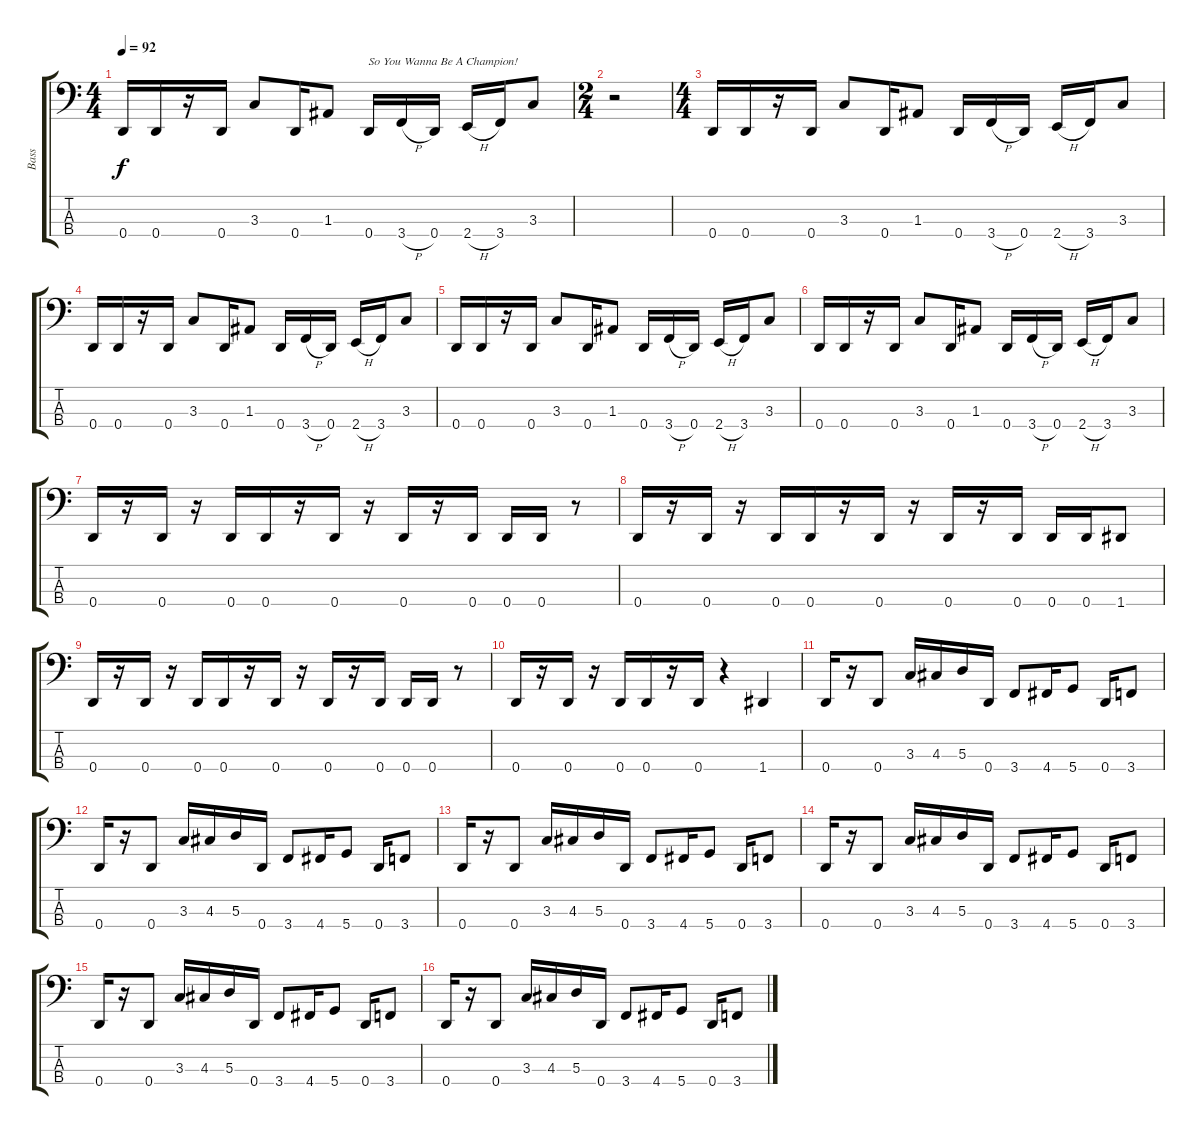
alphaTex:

\track ("Bass" "Bass") {instrument electricbasspick}
\staff {score tabs}
\tuning (G2 D2 A1 D1) {hide}
\ts (4 4)
\tempo 92
\clef f4
\ks c
0.4.16{dy f instrument electricbasspick} 0.4.16 r.16 0.4.16 3.3.8 0.4.16 1.3.8 0.4.16{txt "So You Wanna Be A Champion!"} 3.4{h}.16 0.4.16 2.4{h}.16 3.4.16 3.3.8 |
\ts (2 4)
r.2 |
\ts (4 4)
0.4.16 0.4.16 r.16 0.4.16 3.3.8 0.4.16 1.3.8 0.4.16 3.4{h}.16 0.4.16 2.4{h}.16 3.4.16 3.3.8 |
0.4.16 0.4.16 r.16 0.4.16 3.3.8 0.4.16 1.3.8 0.4.16 3.4{h}.16 0.4.16 2.4{h}.16 3.4.16 3.3.8 |
0.4.16 0.4.16 r.16 0.4.16 3.3.8 0.4.16 1.3.8 0.4.16 3.4{h}.16 0.4.16 2.4{h}.16 3.4.16 3.3.8 |
0.4.16 0.4.16 r.16 0.4.16 3.3.8 0.4.16 1.3.8 0.4.16 3.4{h}.16 0.4.16 2.4{h}.16 3.4.16 3.3.8 |
0.4.16 r.16 0.4.16 r.16 0.4.16 0.4.16 r.16 0.4.16 r.16 0.4.16 r.16 0.4.16 0.4.16 0.4.16 r.8 |
0.4.16 r.16 0.4.16 r.16 0.4.16 0.4.16 r.16 0.4.16 r.16 0.4.16 r.16 0.4.16 0.4.16 0.4.16 1.4.8 |
0.4.16 r.16 0.4.16 r.16 0.4.16 0.4.16 r.16 0.4.16 r.16 0.4.16 r.16 0.4.16 0.4.16 0.4.16 r.8 |
0.4.16 r.16 0.4.16 r.16 0.4.16 0.4.16 r.16 0.4.16 r.4 1.4.4 |
0.4.16 r.16 0.4.8 3.3.16 4.3.16 5.3.16 0.4.16 3.4.8 4.4.16 5.4.8 0.4.16 3.4.8 |
0.4.16 r.16 0.4.8 3.3.16 4.3.16 5.3.16 0.4.16 3.4.8 4.4.16 5.4.8 0.4.16 3.4.8 |
0.4.16 r.16 0.4.8 3.3.16 4.3.16 5.3.16 0.4.16 3.4.8 4.4.16 5.4.8 0.4.16 3.4.8 |
0.4.16 r.16 0.4.8 3.3.16 4.3.16 5.3.16 0.4.16 3.4.8 4.4.16 5.4.8 0.4.16 3.4.8 |
0.4.16 r.16 0.4.8 3.3.16 4.3.16 5.3.16 0.4.16 3.4.8 4.4.16 5.4.8 0.4.16 3.4.8 |
0.4.16 r.16 0.4.8 3.3.16 4.3.16 5.3.16 0.4.16 3.4.8 4.4.16 5.4.8 0.4.16 3.4.8
